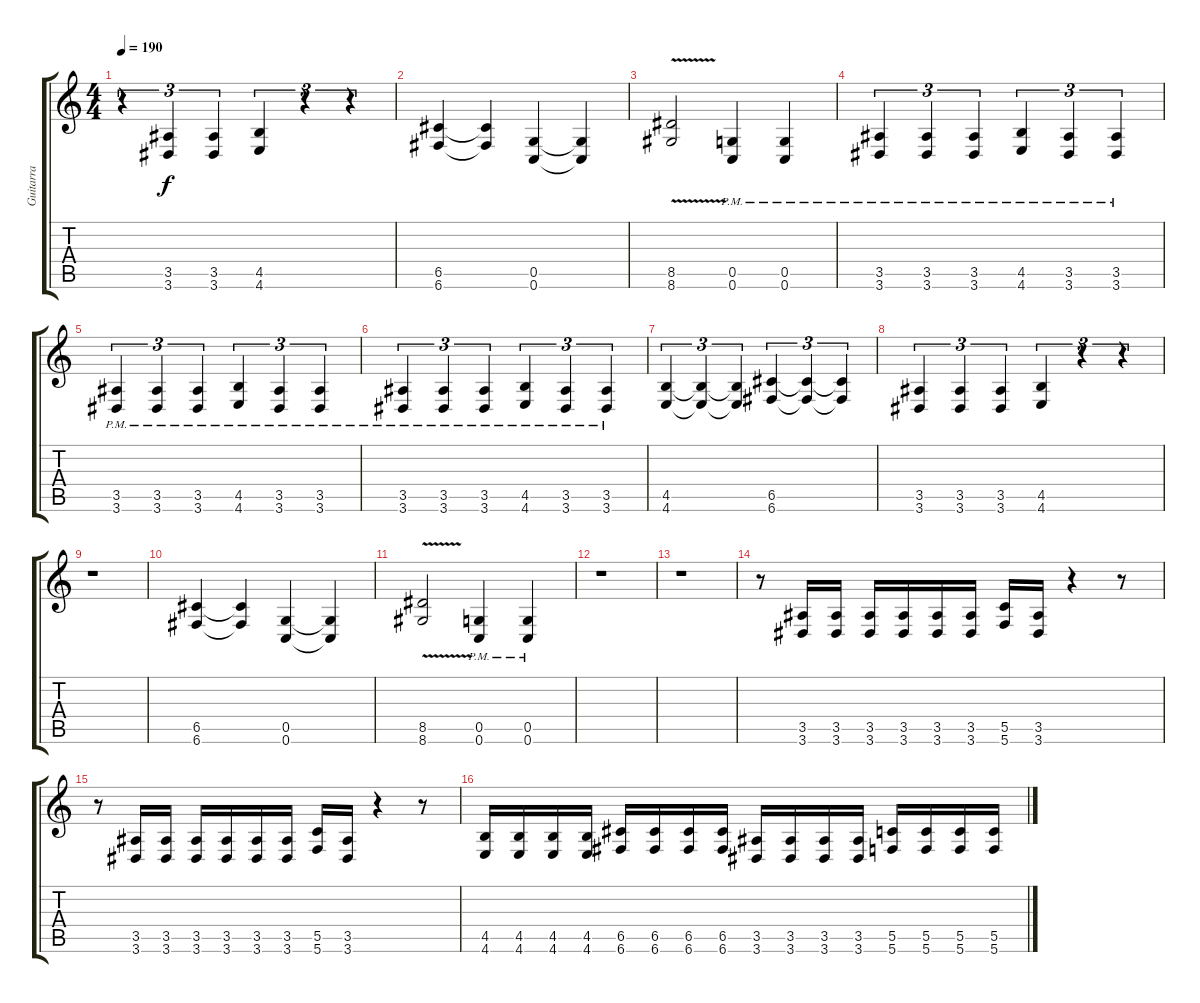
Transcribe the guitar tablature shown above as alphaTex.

\track ("Guitarra" "Guitarra") {instrument distortionguitar}
\staff {score tabs}
\tuning (D4 A3 F3 C3 G2 C2) {hide}
\ts (4 4)
\tempo 190
\clef g2
\ks c
r.4{tu (3 2) dy f} (3.5 3.6).4{tu (3 2)} (3.5 3.6).4{tu (3 2)} (4.5 4.6).4{tu (3 2)} r.4{tu (3 2)} r.4{tu (3 2)} |
(6.5 6.6).4 (6.5{t} 6.6{t}).4 (0.5 0.6).4 (0.5{t} 0.6{t}).4 |
(8.5{v} 8.6{v}).2 (0.5{pm} 0.6{pm}).4 (0.5{pm} 0.6{pm}).4 |
(3.5{pm} 3.6{pm}).4{tu (3 2)} (3.5{pm} 3.6{pm}).4{tu (3 2)} (3.5{pm} 3.6{pm}).4{tu (3 2)} (4.5{pm} 4.6{pm}).4{tu (3 2)} (3.5{pm} 3.6{pm}).4{tu (3 2)} (3.5{pm} 3.6{pm}).4{tu (3 2)} |
(3.5{pm} 3.6{pm}).4{tu (3 2)} (3.5{pm} 3.6{pm}).4{tu (3 2)} (3.5{pm} 3.6{pm}).4{tu (3 2)} (4.5{pm} 4.6{pm}).4{tu (3 2)} (3.5{pm} 3.6{pm}).4{tu (3 2)} (3.5{pm} 3.6{pm}).4{tu (3 2)} |
(3.5{pm} 3.6{pm}).4{tu (3 2)} (3.5{pm} 3.6{pm}).4{tu (3 2)} (3.5{pm} 3.6{pm}).4{tu (3 2)} (4.5{pm} 4.6{pm}).4{tu (3 2)} (3.5{pm} 3.6{pm}).4{tu (3 2)} (3.5{pm} 3.6{pm}).4{tu (3 2)} |
(4.5 4.6).4{tu (3 2)} (4.5{t} 4.6{t}).4{tu (3 2)} (4.5{t} 4.6{t}).4{tu (3 2)} (6.5 6.6).4{tu (3 2)} (6.5{t} 6.6{t}).4{tu (3 2)} (6.5{t} 6.6{t}).4{tu (3 2)} |
(3.5 3.6).4{tu (3 2)} (3.5 3.6).4{tu (3 2)} (3.5 3.6).4{tu (3 2)} (4.5 4.6).4{tu (3 2)} r.4{tu (3 2)} r.4{tu (3 2)} |
r.1 |
(6.5 6.6).4 (6.5{t} 6.6{t}).4 (0.5 0.6).4 (0.5{t} 0.6{t}).4 |
(8.5{v} 8.6{v}).2 (0.5{pm} 0.6{pm}).4 (0.5{pm} 0.6{pm}).4 |
r.1 |
r.1 |
r.8 (3.5 3.6).16 (3.5 3.6).16 (3.5 3.6).16 (3.5 3.6).16 (3.5 3.6).16 (3.5 3.6).16 (5.5 5.6).16 (3.5 3.6).16 r.4 r.8 |
r.8 (3.5 3.6).16 (3.5 3.6).16 (3.5 3.6).16 (3.5 3.6).16 (3.5 3.6).16 (3.5 3.6).16 (5.5 5.6).16 (3.5 3.6).16 r.4 r.8 |
(4.5 4.6).16 (4.5 4.6).16 (4.5 4.6).16 (4.5 4.6).16 (6.5 6.6).16 (6.5 6.6).16 (6.5 6.6).16 (6.5 6.6).16 (3.5 3.6).16 (3.5 3.6).16 (3.5 3.6).16 (3.5 3.6).16 (5.5 5.6).16 (5.5 5.6).16 (5.5 5.6).16 (5.5 5.6).16
